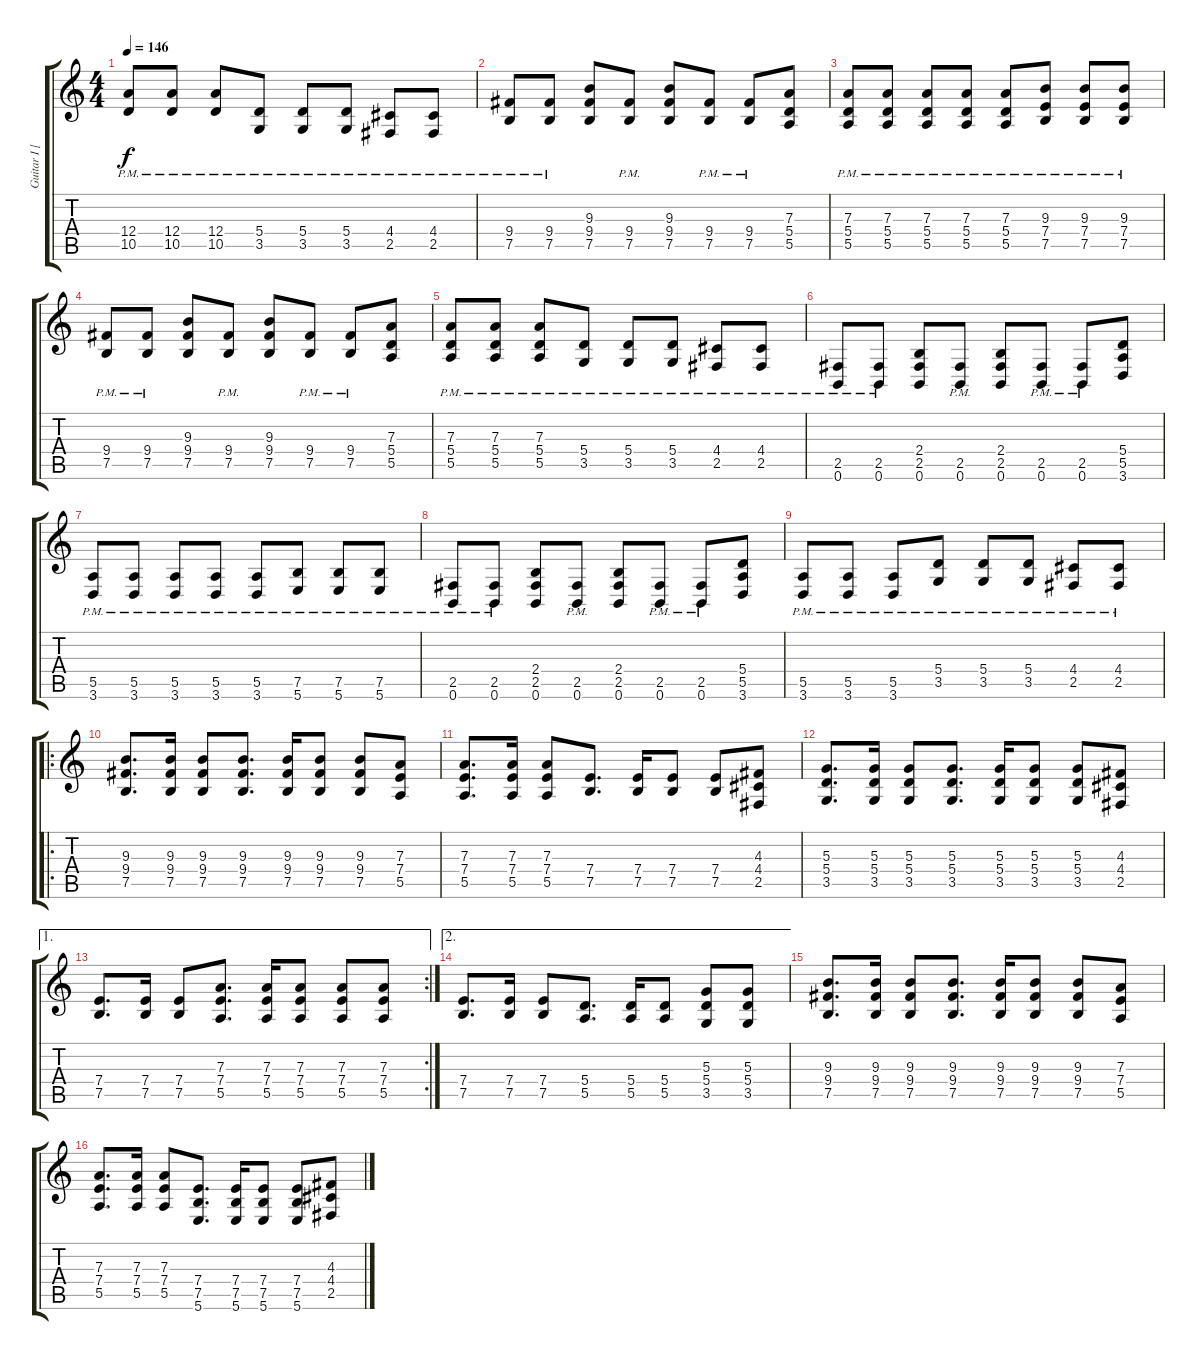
\track ("Guitar I [Jussi]" "Guitar I [") {instrument distortionguitar}
\staff {score tabs}
\tuning (B3 Gb3 D3 A2 E2 B1) {hide}
\ts (4 4)
\tempo 146
\clef g2
\ks c
(12.4{pm} 10.5{pm}).8{dy f} (12.4{pm} 10.5{pm}).8 (12.4{pm} 10.5{pm}).8 (5.4{pm} 3.5{pm}).8 (5.4{pm} 3.5{pm}).8 (5.4{pm} 3.5{pm}).8 (4.4{pm} 2.5{pm}).8 (4.4{pm} 2.5{pm}).8 |
(9.4 7.5{pm}).8 (9.4 7.5{pm}).8 (9.3 9.4 7.5).8 (9.4 7.5{pm}).8 (9.3 9.4 7.5).8 (9.4 7.5{pm}).8 (9.4 7.5{pm}).8 (7.3 5.4 5.5).8 |
(7.3{pm} 5.4{pm} 5.5{pm}).8 (7.3{pm} 5.4{pm} 5.5{pm}).8 (7.3{pm} 5.4{pm} 5.5{pm}).8 (7.3{pm} 5.4{pm} 5.5{pm}).8 (7.3{pm} 5.4{pm} 5.5{pm}).8 (9.3{pm} 7.4{pm} 7.5{pm}).8 (9.3{pm} 7.4{pm} 7.5{pm}).8 (9.3{pm} 7.4{pm} 7.5{pm}).8 |
(9.4{pm} 7.5{pm}).8 (9.4{pm} 7.5{pm}).8 (9.3 9.4 7.5).8 (9.4 7.5{pm}).8 (9.3 9.4 7.5).8 (9.4 7.5{pm}).8 (9.4 7.5{pm}).8 (7.3 5.4 5.5).8 |
(7.3{pm} 5.4{pm} 5.5{pm}).8 (7.3{pm} 5.4{pm} 5.5{pm}).8 (7.3{pm} 5.4{pm} 5.5{pm}).8 (5.4{pm} 3.5{pm}).8 (5.4{pm} 3.5{pm}).8 (5.4{pm} 3.5{pm}).8 (4.4{pm} 2.5{pm}).8 (4.4{pm} 2.5{pm}).8 |
(2.5{pm} 0.6{pm}).8 (2.5{pm} 0.6{pm}).8 (2.4 2.5 0.6).8 (2.5{pm} 0.6{pm}).8 (2.4 2.5 0.6).8 (2.5{pm} 0.6{pm}).8 (2.5{pm} 0.6{pm}).8 (5.4 5.5 3.6).8 |
(5.5{pm} 3.6{pm}).8 (5.5{pm} 3.6{pm}).8 (5.5{pm} 3.6{pm}).8 (5.5{pm} 3.6{pm}).8 (5.5{pm} 3.6{pm}).8 (7.5{pm} 5.6{pm}).8 (7.5{pm} 5.6{pm}).8 (7.5{pm} 5.6{pm}).8 |
(2.5{pm} 0.6{pm}).8 (2.5{pm} 0.6{pm}).8 (2.4 2.5 0.6).8 (2.5{pm} 0.6{pm}).8 (2.4 2.5 0.6).8 (2.5{pm} 0.6{pm}).8 (2.5{pm} 0.6{pm}).8 (5.4 5.5 3.6).8 |
(5.5{pm} 3.6{pm}).8 (5.5{pm} 3.6{pm}).8 (5.5{pm} 3.6{pm}).8 (5.4{pm} 3.5{pm}).8 (5.4{pm} 3.5{pm}).8 (5.4{pm} 3.5{pm}).8 (4.4{pm} 2.5{pm}).8 (4.4{pm} 2.5{pm}).8 |
\ro
(9.3 9.4 7.5).8{d} (9.3 9.4 7.5).16 (9.3 9.4 7.5).8 (9.3 9.4 7.5).8{d} (9.3 9.4 7.5).16 (9.3 9.4 7.5).8 (9.3 9.4 7.5).8 (7.3 7.4 5.5).8 |
(7.3 7.4 5.5).8{d} (7.3 7.4 5.5).16 (7.3 7.4 5.5).8 (7.4 7.5).8{d} (7.4 7.5).16 (7.4 7.5).8 (7.4 7.5).8 (4.3 4.4 2.5).8 |
(5.3 5.4 3.5).8{d} (5.3 5.4 3.5).16 (5.3 5.4 3.5).8 (5.3 5.4 3.5).8{d} (5.3 5.4 3.5).16 (5.3 5.4 3.5).8 (5.3 5.4 3.5).8 (4.3 4.4 2.5).8 |
\ae 1
\rc 2
(7.4 7.5).8{d} (7.4 7.5).16 (7.4 7.5).8 (7.3 7.4 5.5).8{d} (7.3 7.4 5.5).16 (7.3 7.4 5.5).8 (7.3 7.4 5.5).8 (7.3 7.4 5.5).8 |
\ae 2
(7.4 7.5).8{d} (7.4 7.5).16 (7.4 7.5).8 (5.4 5.5).8{d} (5.4 5.5).16 (5.4 5.5).8 (5.3 5.4 3.5).8 (5.3 5.4 3.5).8 |
(9.3 9.4 7.5).8{d} (9.3 9.4 7.5).16 (9.3 9.4 7.5).8 (9.3 9.4 7.5).8{d} (9.3 9.4 7.5).16 (9.3 9.4 7.5).8 (9.3 9.4 7.5).8 (7.3 7.4 5.5).8 |
(7.3 7.4 5.5).8{d} (7.3 7.4 5.5).16 (7.3 7.4 5.5).8 (7.4 7.5 5.6).8{d} (7.4 7.5 5.6).16 (7.4 7.5 5.6).8 (7.4 7.5 5.6).8 (4.3 4.4 2.5).8
